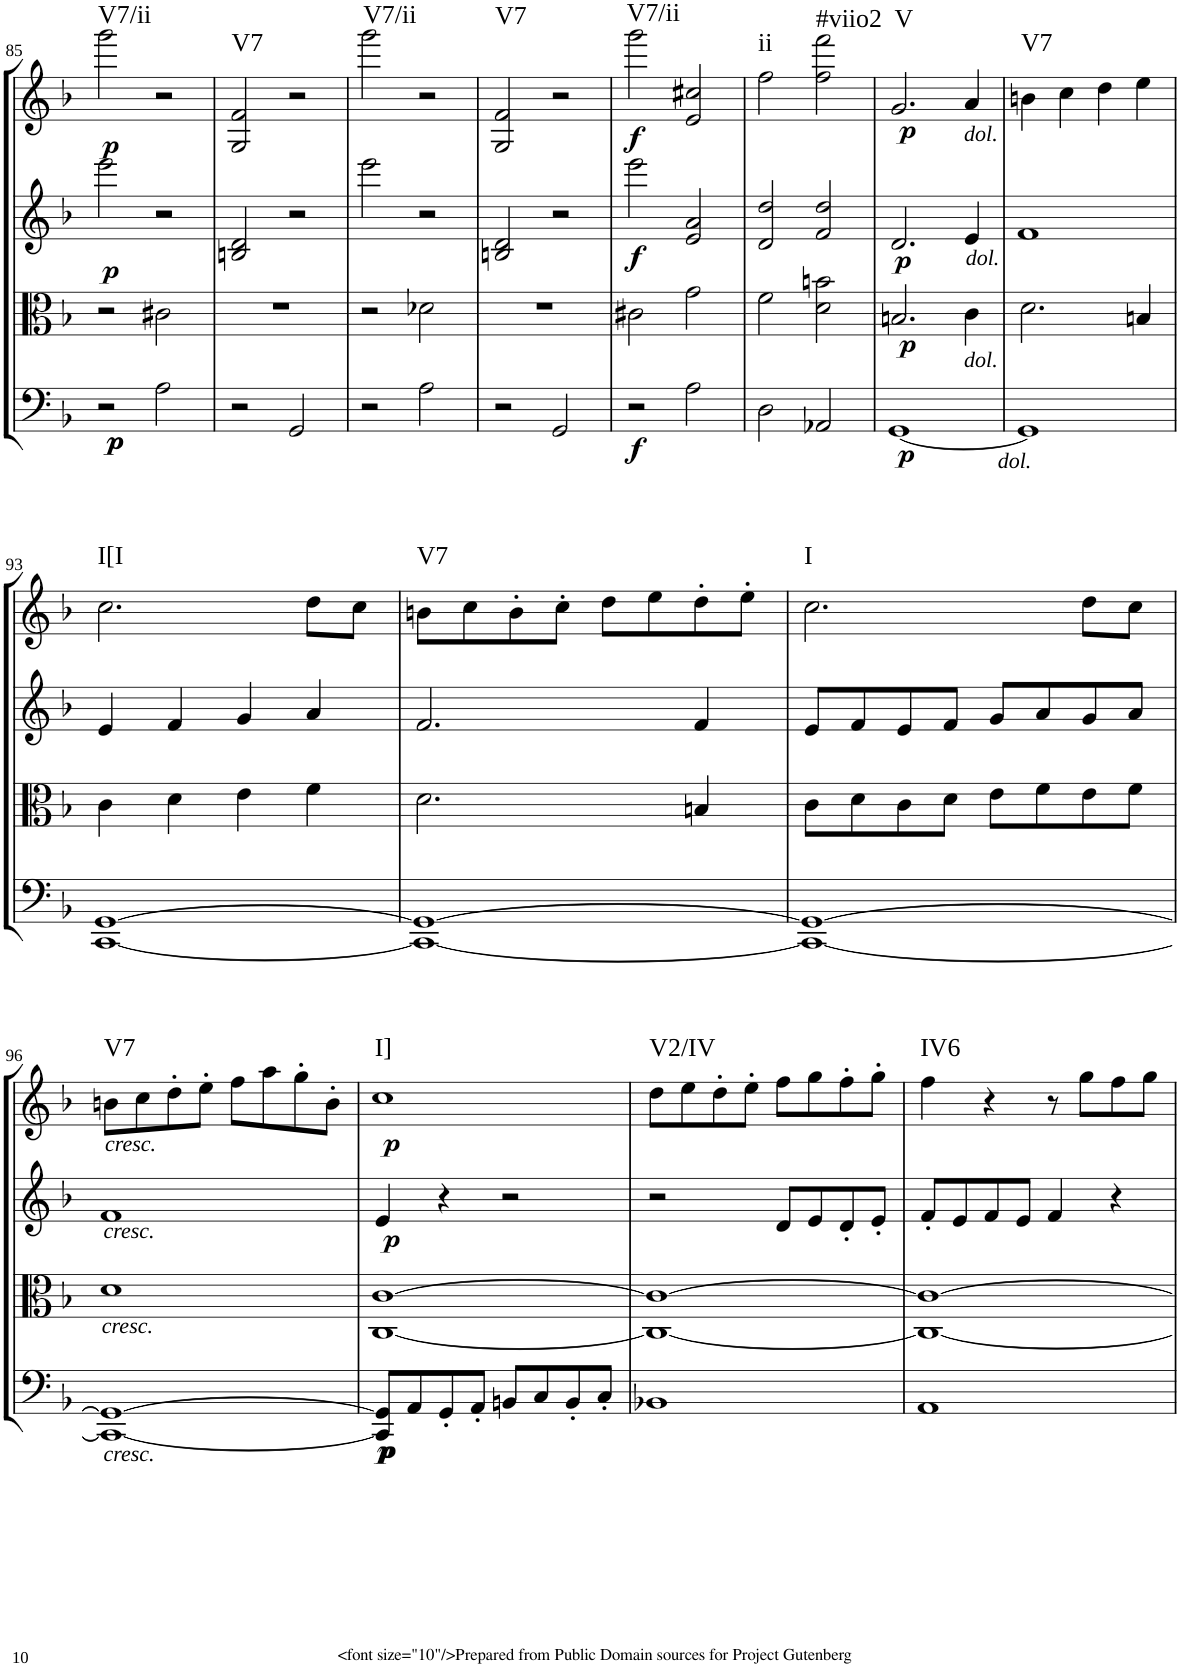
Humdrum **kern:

**kern	**dynam	**kern	**dynam	**kern	**dynam	**kern	**dynam	**harte
*part4	*part4	*part3	*part3	*part2	*part2	*part1	*part1	*part1
*staff4	*staff4	*staff3	*staff3	*staff2	*staff2	*staff1	*staff1	*
*I"Cello	*	*I"Viola	*	*I"2nd Violin	*	*I"1st Violin	*	*
*	*	*I'Vla	*	*I'Vln	*	*I'Vln	*	*
!!LO:PB:g=z
*clefF4	*	*clefC3	*	*clefG2	*	*clefG2	*	*
*k[b-]	*	*k[b-]	*	*k[b-]	*	*k[b-]	*	*
*M4/4	*	*M4/4	*	*M4/4	*	*M4/4	*	*
*met(c)	*	*met(c)	*	*met(c)	*	*met(c)	*	*
=85	=85	=85	=85	=85	=85	=85	=85	=85
!	!LO:DY:b	!	!	!	!	!	!	!
!	!LO:DY:n=1:b	!	!	!	!LO:DY:b	!	!LO:DY:b	!LO:H:kt=V7/ii
2r	p p	2r	.	2eee\	p	2ggg\	p	N
2A\	.	2c#X\	.	2r	.	2r	.	.
=86	=86	=86	=86	=86	=86	=86	=86	=86
!	!	!	!	!	!	!	!	!LO:H:kt=V7
2r	.	1r	.	2Bn/ 2d/	.	2G/ 2f/	.	N
2GG/	.	.	.	2r	.	2r	.	.
=87	=87	=87	=87	=87	=87	=87	=87	=87
!	!	!	!	!	!	!	!	!LO:H:kt=V7/ii
2r	.	2r	.	2eee\	.	2ggg\	.	N
2A\	.	2d-X\	.	2r	.	2r	.	.
=88	=88	=88	=88	=88	=88	=88	=88	=88
!	!	!	!	!	!	!	!	!LO:H:kt=V7
2r	.	1r	.	2Bn/ 2d/	.	2G/ 2f/	.	N
2GG/	.	.	.	2r	.	2r	.	.
=89	=89	=89	=89	=89	=89	=89	=89	=89
!	!LO:DY:b	!	!	!	!LO:DY:b	!	!LO:DY:b	!LO:H:kt=V7/ii
2r	f	2c#X\	.	2eee\	f	2ggg\	f	N
2A\	.	2g\	.	2e/ 2a/	.	2e/ 2cc#X/	.	.
=90	=90	=90	=90	=90	=90	=90	=90	=90
!	!	!	!	!	!	!	!	!LO:H:kt=ii
2D\	.	2f\	.	2d/ 2dd/	.	2ff\	.	N
!	!	!	!	!	!	!	!	!LO:H:kt=#viio2
2AA-X/	.	2d\ 2bn\	.	2f/ 2dd/	.	2ff\ 2fff\	.	N
=91	=91	=91	=91	=91	=91	=91	=91	=91
!	!LO:DY:b	!	!LO:DY:b	!	!LO:DY:b	!	!LO:DY:b	!LO:H:kt=V
[1GG	p	2.Bn/	p	2.d/	p	2.g/	p	N
!	!	!	!	!	!	!LO:TX:b:i:t=dol.	!	!
!	!	!	!	!LO:TX:b:i:t=dol.	!	!	!	!
!	!	!LO:TX:b:i:t=dol.	!	!	!	!	!	!
.	.	4c\	.	4e/	.	4a/	.	.
!LO:TX:b:i:t=dol.	!	!	!	!	!	!	!	!
=92	=92	=92	=92	=92	=92	=92	=92	=92
!	!	!	!	!	!	!	!	!LO:H:kt=V7
1GG]	.	2.d\	.	1f	.	4bn\	.	N
.	.	.	.	.	.	4cc\	.	.
.	.	.	.	.	.	4dd\	.	.
.	.	4Bn/	.	.	.	4ee\	.	.
!!LO:LB:g=z
=93	=93	=93	=93	=93	=93	=93	=93	=93
!	!	!	!	!	!	!	!	!LO:H:kt=I[I
[1CC [1GG	.	4c\	.	4e/	.	2.cc\	.	N
.	.	4d\	.	4f/	.	.	.	.
.	.	4e\	.	4g/	.	.	.	.
.	.	4f\	.	4a/	.	8dd\L	.	.
.	.	.	.	.	.	8cc\J	.	.
=94	=94	=94	=94	=94	=94	=94	=94	=94
!	!	!	!	!	!	!	!	!LO:H:kt=V7
1CC_ 1GG_	.	2.d\	.	2.f/	.	8bn\L	.	N
.	.	.	.	.	.	8cc\	.	.
.	.	.	.	.	.	8b'\	.	.
.	.	.	.	.	.	8cc'\J	.	.
.	.	.	.	.	.	8dd\L	.	.
.	.	.	.	.	.	8ee\	.	.
.	.	4Bn/	.	4f/	.	8dd'\	.	.
.	.	.	.	.	.	8ee'\J	.	.
=95	=95	=95	=95	=95	=95	=95	=95	=95
!	!	!	!	!	!	!	!	!LO:H:kt=I
1CC_ 1GG_	.	8c\L	.	8e/L	.	2.cc\	.	N
.	.	8d\	.	8f/	.	.	.	.
.	.	8c\	.	8e/	.	.	.	.
.	.	8d\J	.	8f/J	.	.	.	.
.	.	8e\L	.	8g/L	.	.	.	.
.	.	8f\	.	8a/	.	.	.	.
.	.	8e\	.	8g/	.	8dd\L	.	.
.	.	8f\J	.	8a/J	.	8cc\J	.	.
!!LO:LB:g=z
=96	=96	=96	=96	=96	=96	=96	=96	=96
!	!	!	!	!	!	!LO:TX:b:i:t=cresc.	!	!
!	!	!	!	!LO:TX:b:i:t=cresc.	!	!	!	!
!	!	!LO:TX:b:i:t=cresc.	!	!	!	!	!	!
!LO:TX:b:i:t=cresc.	!	!	!	!	!	!	!	!LO:H:kt=V7
1CC_ 1GG_	.	1d	.	1f	.	8bn\L	.	N
.	.	.	.	.	.	8cc\	.	.
.	.	.	.	.	.	8dd'\	.	.
.	.	.	.	.	.	8ee'\J	.	.
.	.	.	.	.	.	8ff\L	.	.
.	.	.	.	.	.	8aa\	.	.
.	.	.	.	.	.	8gg'\	.	.
.	.	.	.	.	.	8b'\J	.	.
=97	=97	=97	=97	=97	=97	=97	=97	=97
!	!LO:DY:b	!	!	!	!	!	!	!
!	!LO:DY:n=1:b	!	!	!	!LO:DY:b	!	!LO:DY:b	!LO:H:kt=I]
8CC/] 8GG/]L	p p	[1C [1c	.	4e/	p	1cc	p	N
8AA/	.	.	.	.	.	.	.	.
8GG'/	.	.	.	4r	.	.	.	.
8AA'/J	.	.	.	.	.	.	.	.
8BBn/L	.	.	.	2r	.	.	.	.
8C/	.	.	.	.	.	.	.	.
8BB'/	.	.	.	.	.	.	.	.
8C'/J	.	.	.	.	.	.	.	.
=98	=98	=98	=98	=98	=98	=98	=98	=98
!	!	!	!	!	!	!	!	!LO:H:kt=V2/IV
1BB-X	.	1C_ 1c_	.	2r	.	8dd\L	.	N
.	.	.	.	.	.	8ee\	.	.
.	.	.	.	.	.	8dd'\	.	.
.	.	.	.	.	.	8ee'\J	.	.
.	.	.	.	8d/L	.	8ff\L	.	.
.	.	.	.	8e/	.	8gg\	.	.
.	.	.	.	8d'/	.	8ff'\	.	.
.	.	.	.	8e'/J	.	8gg'\J	.	.
=99	=99	=99	=99	=99	=99	=99	=99	=99
!	!	!	!	!	!	!	!	!LO:H:kt=IV6
1AA	.	1C_ 1c_	.	8f'/L	.	4ff\	.	N
.	.	.	.	8e/	.	.	.	.
.	.	.	.	8f/	.	4r	.	.
.	.	.	.	8e/J	.	.	.	.
.	.	.	.	4f/	.	8r	.	.
.	.	.	.	.	.	8gg\L	.	.
.	.	.	.	4r	.	8ff\	.	.
.	.	.	.	.	.	8gg\J	.	.
=	=	=	=	=	=	=	=	=
*-	*-	*-	*-	*-	*-	*-	*-	*-
